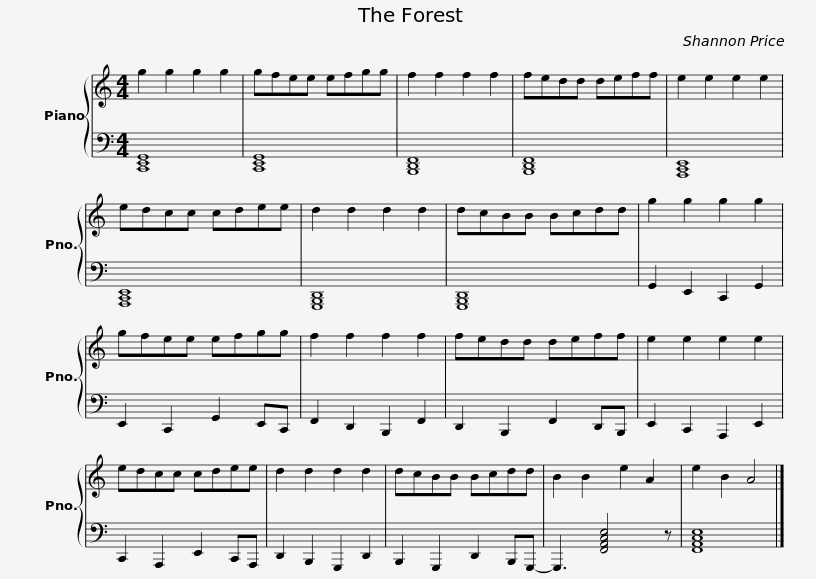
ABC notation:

X:1
%%score { 1 | 2 }
L:1/8
M:4/4
I:linebreak $
K:C
V:1 treble
V:2 bass
V:1
 g2 g2 g2 g2 | gfee efgg | f2 f2 f2 f2 | fedd deff | e2 e2 e2 e2 | %5
 edcc cdee | d2 d2 d2 d2 |$ dcBB Bcdd | g2 g2 g2 g2 | gfee efgg | %10
 f2 f2 f2 f2 | fedd deff | e2 e2 e2 e2 |$ edcc cdee | d2 d2 d2 d2 | %15
 dcBB Bcdd | B2 B2 e2 A2 | e2 B2 A4 |] %18
V:2
 [C,,E,,G,,]8 | [C,,E,,G,,]8 | [B,,,D,,F,,]8 | [B,,,D,,F,,]8 | [A,,,C,,E,,]8 | %5
 [A,,,C,,E,,]8 | [G,,,B,,,D,,]8 |$ [G,,,B,,,D,,]8 | G,,2 E,,2 C,,2 G,,2 | E,,2 C,,2 G,,2 E,,C,, | %10
 F,,2 D,,2 B,,,2 F,,2 | D,,2 B,,,2 F,,2 D,,B,,, | E,,2 C,,2 A,,,2 E,,2 |$ C,,2 A,,,2 E,,2 C,,A,,, | D,,2 B,,,2 G,,,2 D,,2 | %15
 B,,,2 G,,,2 D,,2 B,,,G,,,- | G,,,3 [F,,A,,C,E,]4 z | [F,,A,,C,E,]8 |] %18
